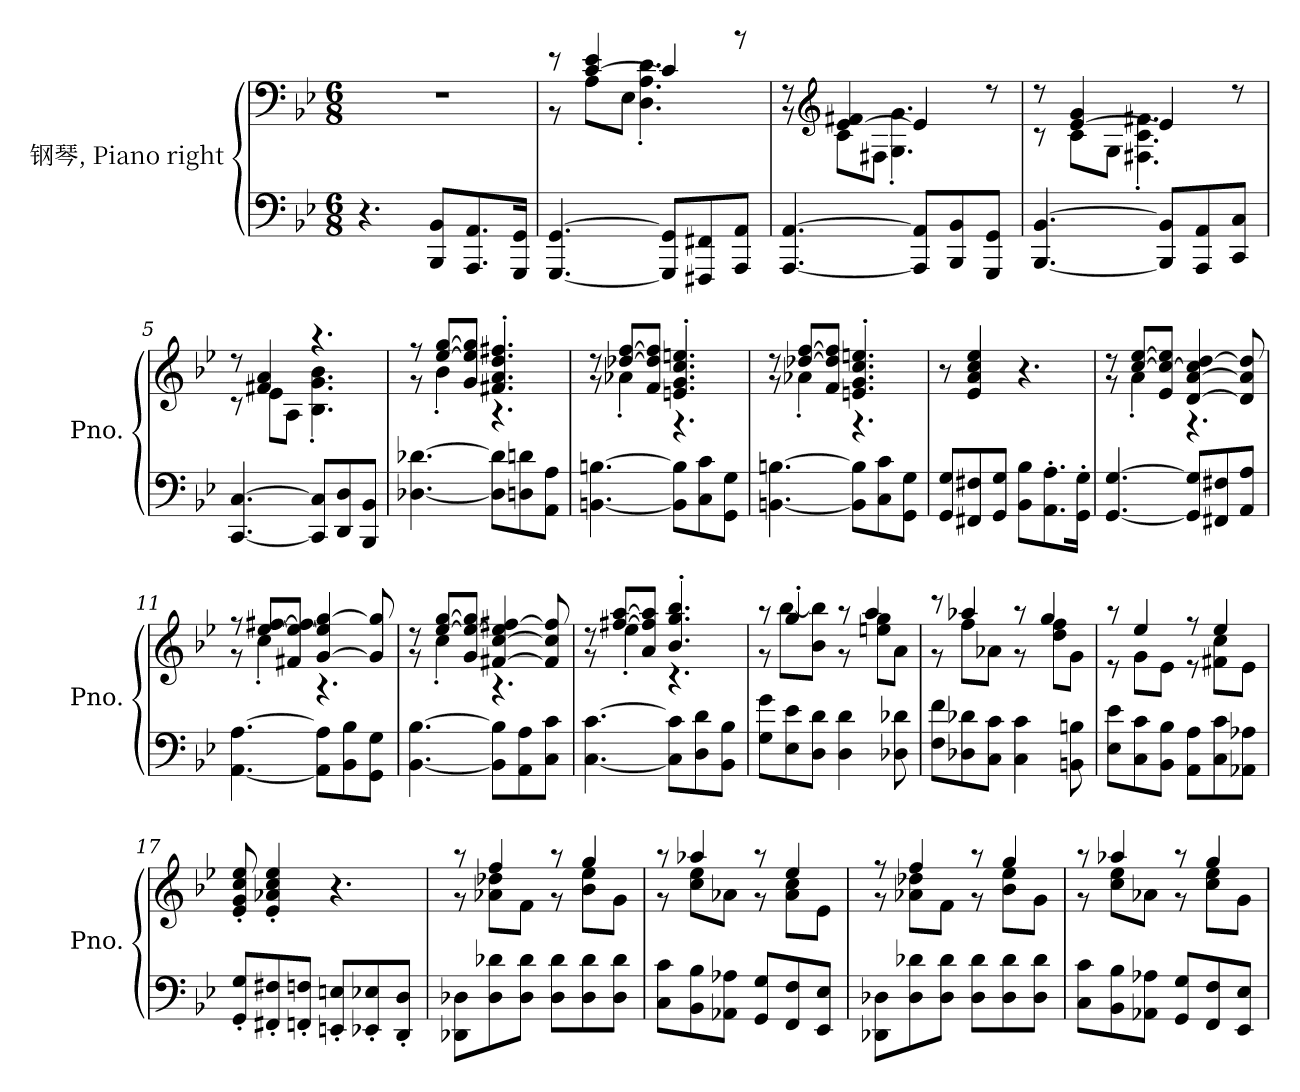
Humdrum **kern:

**kern	**kern
*part1	*part1
*staff2	*staff1
*I"钢琴, Piano right	*
*I'Pno.	*
*clefF4	*clefF4
*k[b-e-]	*k[b-e-]
*M6/8	*M6/8
*MM178	*MM178
=1	=1
4.r	2.r
8BBB-/ 8BB-/L	.
8.AAA/ 8.AA/	.
16GGG/ 16GG/Jk	.
=2	=2
*	*MM151
*	*^
[4.GGG/ [4.GG/	8r	8r
*	*MM157	*
.	[4c/ 4e-/	8A\L
.	.	8E-\J
*	*MM178	*
8GGG/] 8GG/]L	4c/]	4.D\' 4.A\' 4.d\'
8FFF#X/ 8FF#X/	.	.
8AAA/ 8AA/J	8r	.
=3	=3	=3
[4.AAA/ [4.AA/	8r	8r
*	*clefG2	*
*	*MM196	*
.	[4e-/ 4f#X/	8c\L
.	.	8F#X\J
8AAA/] 8AA/]L	4e-/]	4.G\' 4.g\'
8BBB-/ 8BB-/	.	.
8GGG/ 8GG/J	8r	.
=4	=4	=4
[4.BBB-/ [4.BB-/	8r	8r
*	*MM204	*
.	[4e-/ 4g/	8c\L
.	.	8G\J
8BBB-/] 8BB-/]L	4e-/]	4.F#X\' 4.c\' 4.f#X\'
8AAA/ 8AA/	.	.
8CC/ 8C/J	8r	.
!!LO:LB:g=z	!!
=5	=5	=5
[4.CC/ [4.C/	8r	8r
*	*MM207	*
.	4f#X/ 4a/	8e-\L
.	.	8A\J
8CC/] 8C/]L	4.r	4.B-\' 4.g\' 4.b-\'
8DD/ 8D/	.	.
8BBB-/ 8BB-/J	.	.
=6	=6	=6
*	*MM196	*
[4.D-X\ [4.d-X\	8r	8r
*	*MM209	*
.	[8ee-/ [8gg/L	4b-'\
.	8g/ 8ee-/] 8gg/]J	.
8D-\] 8d-\]L	4.f#X/' 4.a/' 4.dd/' 4.ff#X/'	4.r
8Dn\ 8dn\	.	.
8AA\ 8A\J	.	.
=7	=7	=7
[4.BBn\ [4.Bn\	8r	8r
*	*MM211	*
.	[8dd-X/ [8ff/L	4a-X'\
.	8f/ 8dd-/] 8ff/]J	.
8BB\] 8B\]L	4.en/' 4.g/' 4.cc/' 4.een/'	4.r
8C\ 8c\	.	.
8GG\ 8G\J	.	.
=8	=8	=8
[4.BBn\ [4.Bn\	8r	8r
*	*MM208	*
.	[8dd-X/ [8ff/L	4a-X'\
.	8f/ 8dd-/] 8ff/]J	.
8BB\] 8B\]L	4.en/' 4.g/' 4.cc/' 4.een/'	4.r
8C\ 8c\	.	.
8GG\ 8G\J	.	.
*	*v	*v
=9	=9
*	*MM191
8GG/ 8G/L	8r
*	*MM195
8FF#X/ 8F#X/	4e-/ 4a/ 4cc/ 4ee-/
8GG/ 8G/J	.
*	*MM187
8BB-\ 8B-\L	4.r
8.AA\' 8.A\'	.
16GG\' 16G\'Jk	.
!!LO:LB:g=z
=10	=10
*	*MM183
*	*^
[4.GG/ [4.G/	8r	8r
*	*MM195	*
.	[8cc/ [8ee-/L	4a'\
.	8e-/ 8cc/_ 8ee-/]J	.
8GG/] 8G/]L	[4d/ [4a/ 4cc/] [4dd/	4.r
8FF#X/ 8F#X/	.	.
8AA/ 8A/J	8d/] 8a/] 8dd/]	.
=11	=11	=11
[4.AA\ [4.A\	8r	8r
*	*MM210	*
.	[8ee-/ [8ff#X/L	4cc'\
.	8f#X/ 8ee-/_ 8ff#/]J	.
8AA\] 8A\]L	[4g/ 4ee-/] [4gg/	4.r
8BB-\ 8B-\	.	.
8GG\ 8G\J	8g/] 8gg/]	.
=12	=12	=12
[4.BB-\ [4.B-\	8r	8r
*	*MM211	*
.	[8ee-/ [8gg/L	4cc'\
.	8g/ 8ee-/_ 8gg/]J	.
8BB-\] 8B-\]L	[4f#X/ [4cc/ 4ee-/] [4ff#X/	4.r
8AA\ 8A\	.	.
8C\ 8c\J	8f#/] 8cc/] 8ff#/]	.
=13	=13	=13
[4.C\ [4.c\	8r	8r
*	*MM204	*
.	[8ff#X/ [8aa/L	4ee-'\
.	8a/ 8ff#/] 8aa/]J	.
*	*MM200	*
8C\] 8c\]L	4.b-/' 4.gg/' 4.bb-/'	4.r
8D\ 8d\	.	.
8BB-\ 8B-\J	.	.
!!LO:LB:g=z	!!
=14	=14	=14
*	*MM190	*
8G\ 8g\L	8r	8r
*	*MM201	*
8E-\ 8e-\	4gg'/	[8bb-\L
8D\ 8d\J	.	8b-\ 8bb-\]J
4D\ 4d\	8r	8r
*	*MM206	*
.	4aa/	8een\ 8gg\L
8D-X\ 8d-X\	.	8a\J
=15	=15	=15
8F\ 8f\L	8r	8r
*	*MM205	*
8D-X\ 8d-X\	4aa-X/	8ff\L
8C\ 8c\J	.	8a-X\J
4C\ 4c\	8r	8r
*	*MM202	*
.	4gg/	8dd\ 8ff\L
8BBn\ 8Bn\	.	8g\J
=16	=16	=16
8E-\ 8e-\L	8r	8r
8C\ 8c\	4ee-/	8g\L
8BB-\ 8B-\J	.	8e-\J
8AA\ 8A\L	8r	8r
*	*MM202	*
8C\ 8c\	4ee-/	8f#X\ 8cc\L
*	*MM199	*
8AA-X\ 8A-X\J	.	8e-\J
*	*v	*v
=17	=17
*	*MM206
8GG/' 8G/'L	8e-/' 8g/' 8cc/' 8ee-/'
8FF#X/' 8F#X/'	4e-/' 4a-X/' 4cc/' 4ee-/'
8FFn/' 8Fn/'J	.
*	*MM201
8EEn/' 8En/'L	4.r
8EE-X/' 8E-X/'	.
8DD/' 8D/'J	.
!!LO:LB:g=z
=18	=18
*	*MM201
*	*^
8DD-X\ 8D-X\L	8r	8r
8D-\ 8d-X\	4ff/	8a-X\ 8dd-X\L
8D-\ 8d-\J	.	8f\J
8D-\ 8d-\L	8r	8r
8D-\ 8d-\	4gg/	8b-\ 8ee-\L
8D-\ 8d-\J	.	8g\J
=19	=19	=19
*	*MM208	*
8C\ 8c\L	8r	8r
8BB-\ 8B-\	4aa-X/	8cc\ 8ee-\L
8AA-X\ 8A-X\J	.	8a-X\J
8GG/ 8G/L	8r	8r
8FF/ 8F/	4ee-/	8a-\ 8cc\L
*	*MM202	*
8EE-/ 8E-/J	.	8e-\J
=20	=20	=20
8DD-X\ 8D-X\L	8r	8r
8D-\ 8d-X\	4ff/	8a-X\ 8dd-X\L
8D-\ 8d-\J	.	8f\J
8D-\ 8d-\L	8r	8r
8D-\ 8d-\	4gg/	8b-\ 8ee-\L
8D-\ 8d-\J	.	8g\J
=21	=21	=21
8C\ 8c\L	8r	8r
8BB-\ 8B-\	4aa-X/	8cc\ 8ee-\L
8AA-X\ 8A-X\J	.	8a-X\J
*	*MM201	*
8GG/ 8G/L	8r	8r
*	*MM199	*
8FF/ 8F/	4gg/	8cc\ 8ee-\L
*	*MM198	*
8EE-/ 8E-/J	.	8g\J
*	*v	*v
=	=
*-	*-
